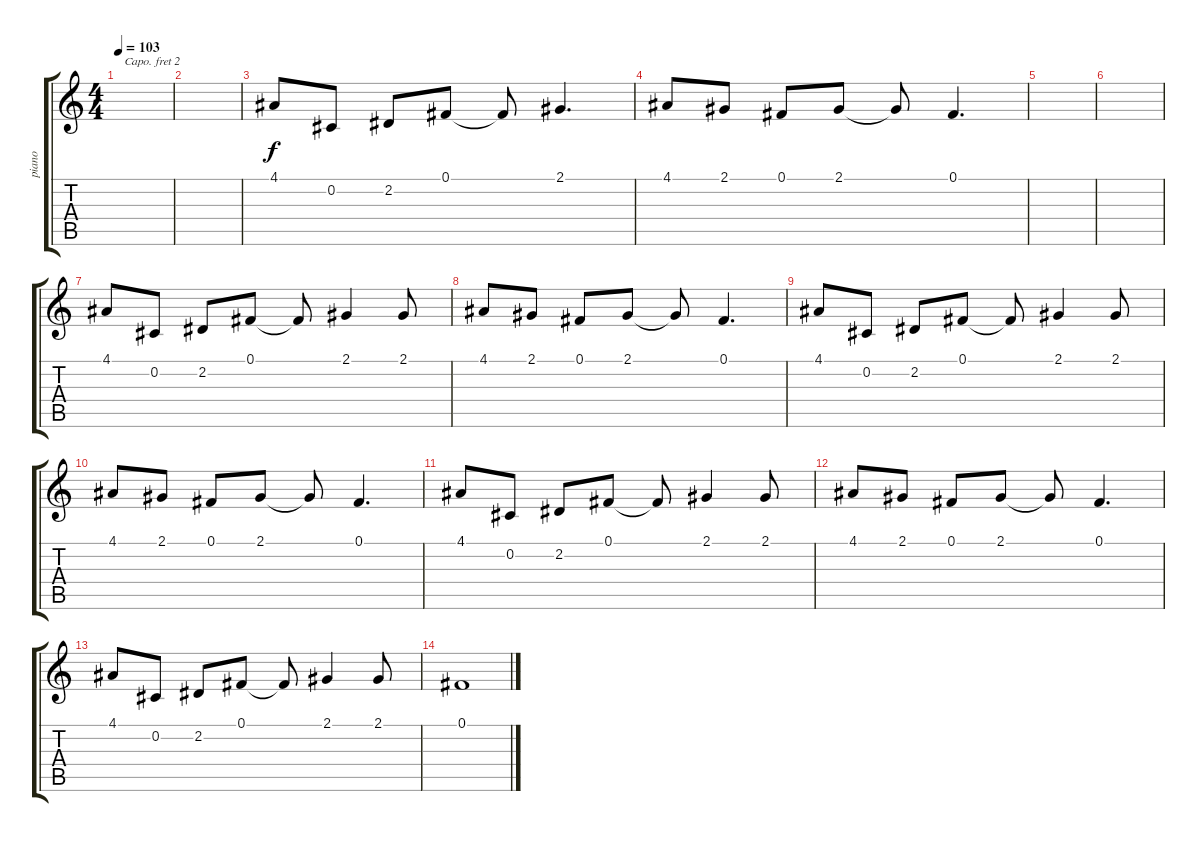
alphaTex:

\track ("piano" "piano") {instrument acousticgrandpiano}
\staff {score tabs}
\capo 2
\tuning (E4 B3 G3 D3 A2 E2) {hide}
\ts (4 4)
\tempo 103
\clef g2
\ks c
|
|
4.1.8 0.2.8 2.2.8 0.1.8 0.1{t}.8 2.1.4{d} |
4.1.8 2.1.8 0.1.8 2.1.8 2.1{t}.8 0.1.4{d} |
|
|
4.1.8 0.2.8 2.2.8 0.1.8 0.1{t}.8 2.1.4 2.1.8 |
4.1.8 2.1.8 0.1.8 2.1.8 2.1{t}.8 0.1.4{d} |
4.1.8 0.2.8 2.2.8 0.1.8 0.1{t}.8 2.1.4 2.1.8 |
4.1.8 2.1.8 0.1.8 2.1.8 2.1{t}.8 0.1.4{d} |
4.1.8 0.2.8 2.2.8 0.1.8 0.1{t}.8 2.1.4 2.1.8 |
4.1.8 2.1.8 0.1.8 2.1.8 2.1{t}.8 0.1.4{d} |
4.1.8 0.2.8 2.2.8 0.1.8 0.1{t}.8 2.1.4 2.1.8 |
0.1.1
